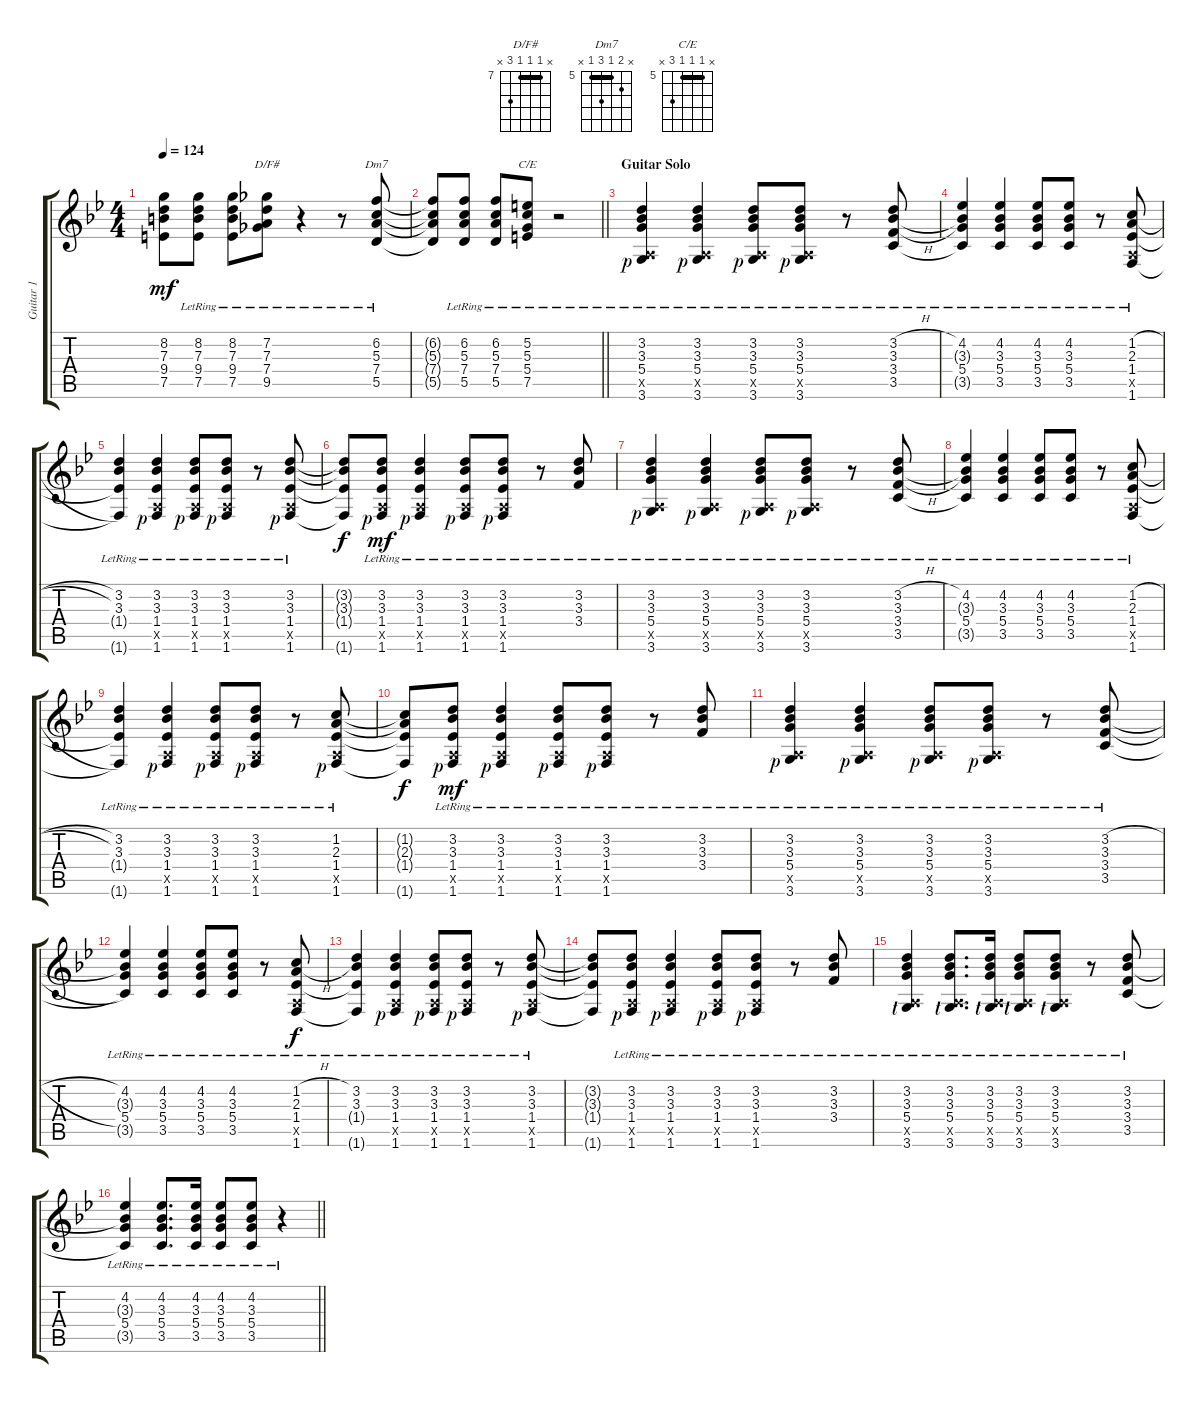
\track ("Guitar 1" "Guitar 1") {instrument electricguitarclean}
\staff {score tabs}
\tuning (E4 B3 G3 D3 A2 E2) {hide}
\chord ("D/F#" x 7 7 7 9 x) {firstfret 7 barre 7}
\chord ("Dm7" x 6 5 7 5 x) {firstfret 5 barre 5}
\chord ("C/E" x 5 5 5 7 x) {firstfret 5 barre 5}
\ts (4 4)
\tempo 124
\clef g2
\ks gminor
(8.2{t} 7.3{t} 9.4{t} 7.5{t}).8{dy mf} (8.2{lr} 7.3{lr} 9.4{lr} 7.5{lr}).8 (8.2{lr} 7.3{lr} 9.4{lr} 7.5{lr}).8 (7.2{lr} 7.3{lr} 7.4{lr} 9.5{lr}).8{ch "D/F#"} r.4 r.8 (6.2{lr} 5.3{lr} 7.4{lr} 5.5{lr}).8{ch "Dm7"} |
\barLineRight lightlight
(6.2{t} 5.3{t} 7.4{t} 5.5{t}).8 (6.2{lr} 5.3{lr} 7.4{lr} 5.5{lr}).8 (6.2{lr} 5.3{lr} 7.4{lr} 5.5{lr}).8 (5.2{lr} 5.3{lr} 5.4{lr} 7.5{lr}).8{ch "C/E"} r.2 |
\section ("" "Guitar Solo")
(3.2{lr} 3.3{lr} 5.4{lr} 0.5{x} 3.6{lr rf 1}).4 (3.2{lr} 3.3{lr} 5.4{lr} 0.5{x} 3.6{lr rf 1}).4 (3.2{lr} 3.3{lr} 5.4{lr} 0.5{x} 3.6{lr rf 1}).8 (3.2{lr} 3.3{lr} 5.4{lr} 0.5{x} 3.6{lr rf 1}).8 r.8 (3.2{h lr} 3.3{lr} 3.4{h lr} 3.5{lr}).8 |
(4.2{lr} 3.3{t} 5.4{lr} 3.5{t}).4 (4.2{lr} 3.3{lr} 5.4{lr} 3.5{lr}).4 (4.2{lr} 3.3{lr} 5.4{lr} 3.5{lr}).8 (4.2{lr} 3.3{lr} 5.4{lr} 3.5{lr}).8 r.8 (1.2{h lr} 2.3{h lr} 1.4{lr} 0.5{x} 1.6{lr}).8 |
(3.2{lr} 3.3{lr} 1.4{t} 1.6{t}).4 (3.2{lr} 3.3{lr} 1.4{lr} 0.5{x} 1.6{lr rf 1}).4 (3.2{lr} 3.3{lr} 1.4{lr} 0.5{x} 1.6{lr rf 1}).8 (3.2{lr} 3.3{lr} 1.4{lr} 0.5{x} 1.6{lr rf 1}).8 r.8 (3.2{lr} 3.3{lr} 1.4{lr} 0.5{x} 1.6{lr rf 1}).8 |
(3.2{t} 3.3{t} 1.4{t} 1.6{t}).8{dy f} (3.2{lr} 3.3{lr} 1.4{lr} 0.5{x} 1.6{lr rf 1}).8{dy mf} (3.2{lr} 3.3{lr} 1.4{lr} 0.5{x} 1.6{lr rf 1}).4 (3.2{lr} 3.3{lr} 1.4{lr} 0.5{x} 1.6{lr rf 1}).8 (3.2{lr} 3.3{lr} 1.4{lr} 0.5{x} 1.6{lr rf 1}).8 r.8 (3.2{lr} 3.3{lr} 3.4{lr}).8 |
(3.2{lr} 3.3{lr} 5.4{lr} 0.5{x} 3.6{lr rf 1}).4 (3.2{lr} 3.3{lr} 5.4{lr} 0.5{x} 3.6{lr rf 1}).4 (3.2{lr} 3.3{lr} 5.4{lr} 0.5{x} 3.6{lr rf 1}).8 (3.2{lr} 3.3{lr} 5.4{lr} 0.5{x} 3.6{lr rf 1}).8 r.8 (3.2{h lr} 3.3{lr} 3.4{h lr} 3.5{lr}).8 |
(4.2{lr} 3.3{t} 5.4{lr} 3.5{t}).4 (4.2{lr} 3.3{lr} 5.4{lr} 3.5{lr}).4 (4.2{lr} 3.3{lr} 5.4{lr} 3.5{lr}).8 (4.2{lr} 3.3{lr} 5.4{lr} 3.5{lr}).8 r.8 (1.2{h lr} 2.3{h lr} 1.4{lr} 0.5{x} 1.6{lr}).8 |
(3.2{lr} 3.3{lr} 1.4{t} 1.6{t}).4 (3.2{lr} 3.3{lr} 1.4{lr} 0.5{x} 1.6{lr rf 1}).4 (3.2{lr} 3.3{lr} 1.4{lr} 0.5{x} 1.6{lr rf 1}).8 (3.2{lr} 3.3{lr} 1.4{lr} 0.5{x} 1.6{lr rf 1}).8 r.8 (1.2{lr} 2.3{lr} 1.4{lr} 0.5{x} 1.6{lr rf 1}).8 |
(1.2{t} 2.3{t} 1.4{t} 1.6{t}).8{dy f} (3.2{lr} 3.3{lr} 1.4{lr} 0.5{x} 1.6{lr rf 1}).8{dy mf} (3.2{lr} 3.3{lr} 1.4{lr} 0.5{x} 1.6{lr rf 1}).4 (3.2{lr} 3.3{lr} 1.4{lr} 0.5{x} 1.6{lr rf 1}).8 (3.2{lr} 3.3{lr} 1.4{lr} 0.5{x} 1.6{lr rf 1}).8 r.8 (3.2{lr} 3.3{lr} 3.4{lr}).8 |
(3.2{lr} 3.3{lr} 5.4{lr} 0.5{x} 3.6{lr rf 1}).4 (3.2{lr} 3.3{lr} 5.4{lr} 0.5{x} 3.6{lr rf 1}).4 (3.2{lr} 3.3{lr} 5.4{lr} 0.5{x} 3.6{lr rf 1}).8 (3.2{lr} 3.3{lr} 5.4{lr} 0.5{x} 3.6{lr rf 1}).8 r.8 (3.2{h lr} 3.3{lr} 3.4{h lr} 3.5{lr}).8 |
(4.2{lr} 3.3{t} 5.4{lr} 3.5{t}).4 (4.2{lr} 3.3{lr} 5.4{lr} 3.5{lr}).4 (4.2{lr} 3.3{lr} 5.4{lr} 3.5{lr}).8 (4.2{lr} 3.3{lr} 5.4{lr} 3.5{lr}).8 r.8 (1.2{h lr} 2.3{h lr} 1.4{lr} 0.5{x} 1.6{lr}).8{dy f} |
(3.2{lr} 3.3{lr} 1.4{t} 1.6{t}).4 (3.2{lr} 3.3{lr} 1.4{lr} 0.5{x} 1.6{lr rf 1}).4 (3.2{lr} 3.3{lr} 1.4{lr} 0.5{x} 1.6{lr rf 1}).8 (3.2{lr} 3.3{lr} 1.4{lr} 0.5{x} 1.6{lr rf 1}).8 r.8 (3.2{lr} 3.3{lr} 1.4{lr} 0.5{x} 1.6{lr rf 1}).8 |
(3.2{t} 3.3{t} 1.4{t} 1.6{t}).8 (3.2{lr} 3.3{lr} 1.4{lr} 0.5{x} 1.6{lr rf 1}).8 (3.2{lr} 3.3{lr} 1.4{lr} 0.5{x} 1.6{lr rf 1}).4 (3.2{lr} 3.3{lr} 1.4{lr} 0.5{x} 1.6{lr rf 1}).8 (3.2{lr} 3.3{lr} 1.4{lr} 0.5{x} 1.6{lr rf 1}).8 r.8 (3.2{lr} 3.3{lr} 3.4{lr}).8 |
(3.2{lr} 3.3{lr} 5.4{lr} 0.5{x} 3.6{lr lf 1}).4 (3.2{lr} 3.3{lr} 5.4{lr} 0.5{x} 3.6{lr lf 1}).8{d} (3.2{lr} 3.3{lr} 5.4{lr} 0.5{x} 3.6{lr lf 1}).16 (3.2{lr} 3.3{lr} 5.4{lr} 0.5{x} 3.6{lr lf 1}).8 (3.2{lr} 3.3{lr} 5.4{lr} 0.5{x} 3.6{lr lf 1}).8 r.8 (3.2{lr} 3.3{lr} 3.4{lr} 3.5{lr}).8 |
\barLineRight lightlight
(4.2{lr} 3.3{t} 5.4{lr} 3.5{t}).4 (4.2{lr} 3.3{lr} 5.4{lr} 3.5{lr}).8{d} (4.2{lr} 3.3{lr} 5.4{lr} 3.5{lr}).16 (4.2{lr} 3.3{lr} 5.4{lr} 3.5{lr}).8 (4.2{lr} 3.3{lr} 5.4{lr} 3.5{lr}).8 r.4
